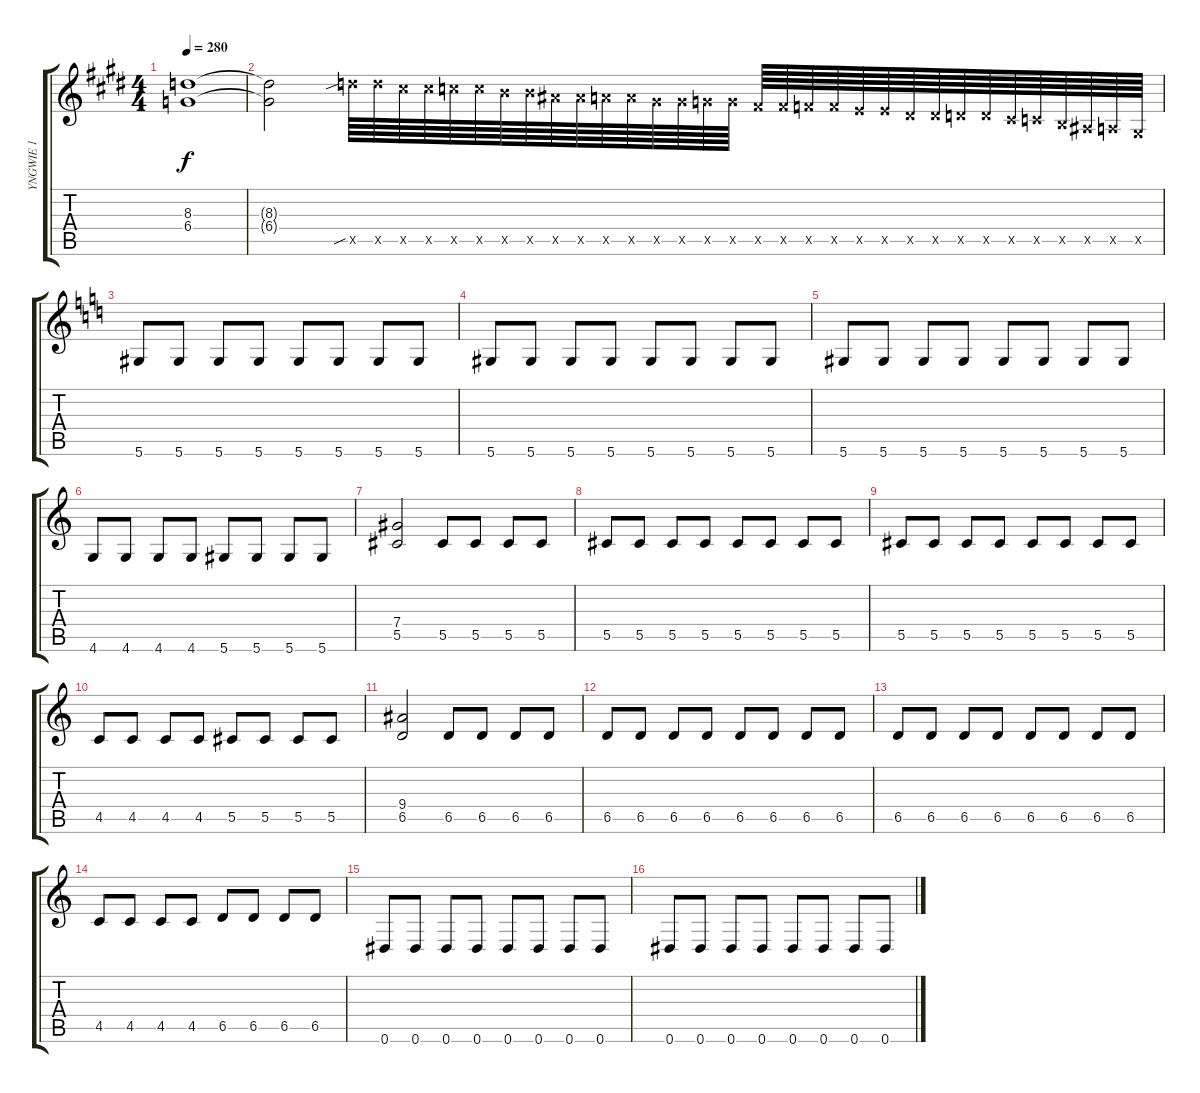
\track ("YNGWIE 1" "YNGWIE 1") {instrument distortionguitar}
\staff {score tabs}
\tuning (Eb4 Bb3 Gb3 Db3 Ab2 Eb2) {hide}
\ts (4 4)
\tempo 280
\clef g2
\ks c#minor
(8.3 6.4).1{dy f} |
(8.3{t} 6.4{t}).2 18.5{sib x}.64 18.5{x}.64 17.5{x}.64 17.5{x}.64 16.5{x}.64 16.5{x}.64 15.5{x}.64 15.5{x}.64 14.5{x}.64 14.5{x}.64 13.5{x}.64 13.5{x}.64 12.5{x}.64 12.5{x}.64 11.5{x}.64 11.5{x}.64 10.5{x}.64 10.5{x}.64 9.5{x}.64 9.5{x}.64 8.5{x}.64 8.5{x}.64 7.5{x}.64 7.5{x}.64 6.5{x}.64 6.5{x}.64 5.5{x}.64 4.5{x}.64 3.5{x}.64 2.5{x}.64 1.5{x}.64 0.5{x}.64 |
\ks aminor
5.6.8 5.6.8 5.6.8 5.6.8 5.6.8 5.6.8 5.6.8 5.6.8 |
5.6.8 5.6.8 5.6.8 5.6.8 5.6.8 5.6.8 5.6.8 5.6.8 |
5.6.8 5.6.8 5.6.8 5.6.8 5.6.8 5.6.8 5.6.8 5.6.8 |
4.6.8 4.6.8 4.6.8 4.6.8 5.6.8 5.6.8 5.6.8 5.6.8 |
(7.4 5.5).2 5.5.8 5.5.8 5.5.8 5.5.8 |
5.5.8 5.5.8 5.5.8 5.5.8 5.5.8 5.5.8 5.5.8 5.5.8 |
5.5.8 5.5.8 5.5.8 5.5.8 5.5.8 5.5.8 5.5.8 5.5.8 |
4.5.8 4.5.8 4.5.8 4.5.8 5.5.8 5.5.8 5.5.8 5.5.8 |
(9.4 6.5).2 6.5.8 6.5.8 6.5.8 6.5.8 |
6.5.8 6.5.8 6.5.8 6.5.8 6.5.8 6.5.8 6.5.8 6.5.8 |
6.5.8 6.5.8 6.5.8 6.5.8 6.5.8 6.5.8 6.5.8 6.5.8 |
4.5.8 4.5.8 4.5.8 4.5.8 6.5.8 6.5.8 6.5.8 6.5.8 |
0.6.8 0.6.8 0.6.8 0.6.8 0.6.8 0.6.8 0.6.8 0.6.8 |
0.6.8 0.6.8 0.6.8 0.6.8 0.6.8 0.6.8 0.6.8 0.6.8
